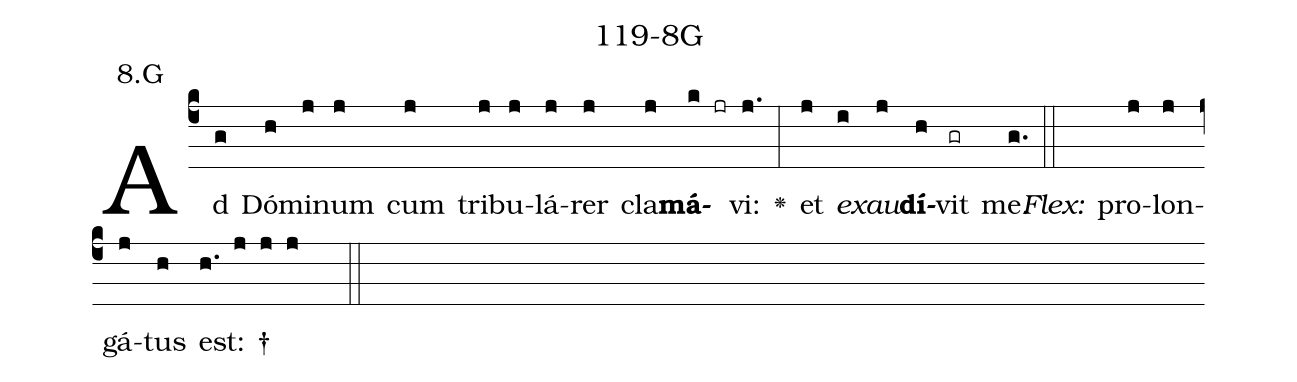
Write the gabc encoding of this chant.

name: 119-8G;
annotation: 8.G;
%%
(c4)Ad(g) Dó(h)mi(j)num(j) cum(j) tri(j)bu(j)lá(j)rer(j) cla(j)<b>má</b>(k jr)vi:(j.) <v>\greheightstar</v>(:) et(j) <i>ex</i>(i)<i>au</i>(j)<b>dí</b>(h)vit(gr) me.(g.) (::)
<i>Flex:</i>()  pro(j)lon(j)gá(j)tus(h) est: †(h. j j j  ::)

%E(j) u(j) o(i) u(j) a(h) e.(g.) (::)
